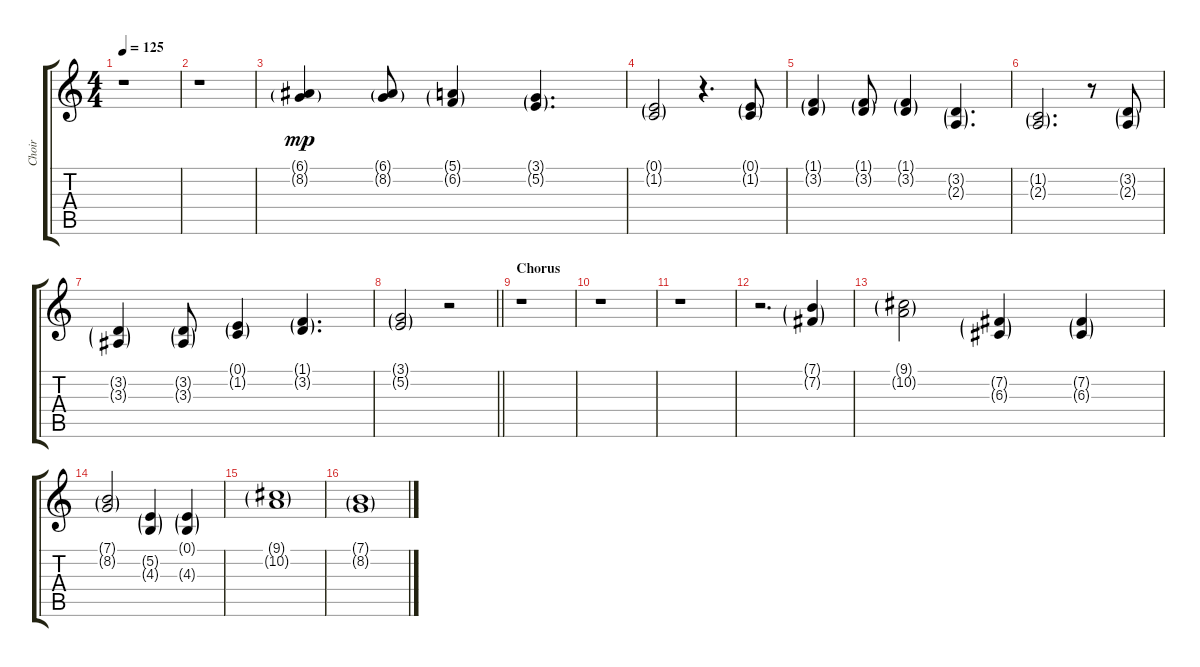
\track ("Choir" "Choir") {instrument choiraahs}
\staff {score tabs}
\tuning (E4 B3 G3 D3 A2 E2) {hide}
\ts (4 4)
\tempo 125
\clef g2
\ks c
r.1{dy f} |
r.1 |
(6.1{g} 8.2{g}).4{dy mp} (6.1{g} 8.2{g}).8 (5.1{g} 6.2{g}).4 (3.1{g} 5.2{g}).4{d} |
(0.1{g} 1.2{g}).2 r.4{d} (0.1{g} 1.2{g}).8 |
(1.1{g} 3.2{g}).4 (1.1{g} 3.2{g}).8 (1.1{g} 3.2{g}).4 (3.2{g} 2.3{g}).4{d} |
(1.2{g} 2.3{g}).2{d} r.8 (3.2{g} 2.3{g}).8 |
(3.2{g} 3.3{g}).4 (3.2{g} 3.3{g}).8 (0.1{g} 1.2{g}).4 (1.1{g} 3.2{g}).4{d} |
\barLineRight lightlight
(3.1{g} 5.2{g}).2 r.2 |
\section ("" "Chorus ")
r.1 |
r.1 |
r.1 |
r.2{d} (7.1{g} 7.2{g}).4 |
(9.1{g} 10.2{g}).2 (7.2{g} 6.3{g}).4 (7.2{g} 6.3{g}).4 |
(7.1{g} 8.2{g}).2 (5.2{g} 4.3{g}).4 (0.1{g} 4.3{g}).4 |
(9.1{g} 10.2{g}).1 |
(7.1{g} 8.2{g}).1
